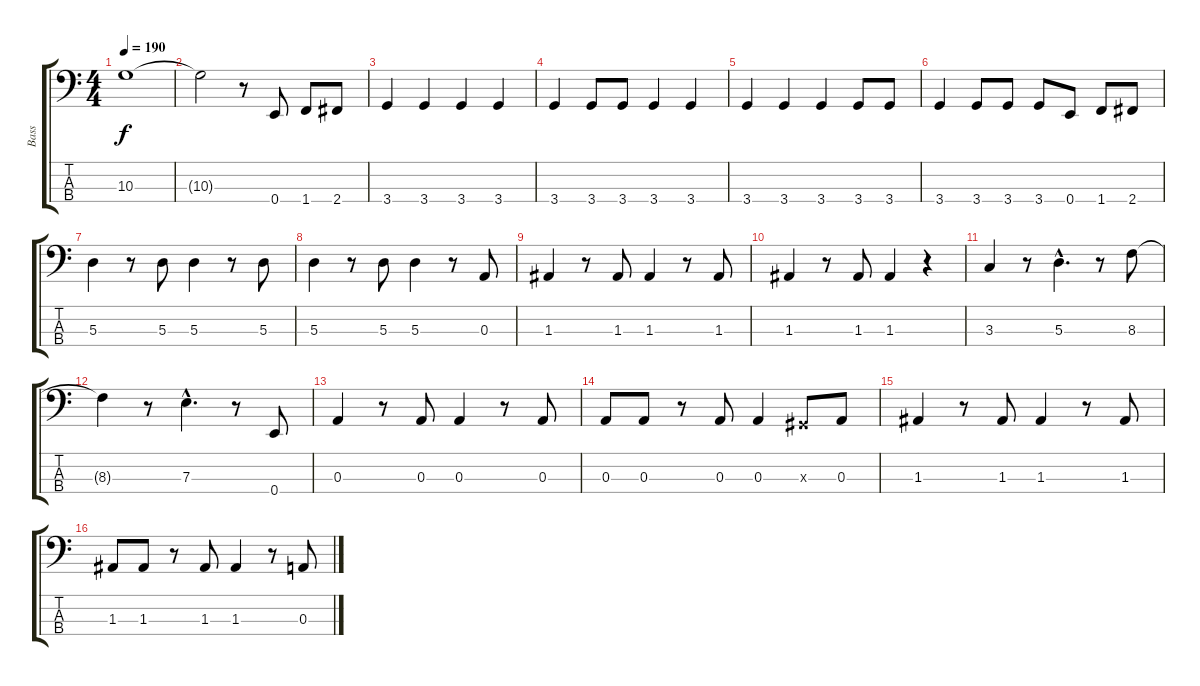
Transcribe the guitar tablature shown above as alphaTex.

\track ("Bass" "Bass") {instrument electricbassfinger}
\staff {score tabs}
\tuning (G2 D2 A1 E1) {hide}
\ts (4 4)
\tempo 190
\clef f4
\ks c
10.3.1{dy f} |
10.3{t}.2 r.8 0.4.8 1.4.8 2.4.8 |
3.4.4 3.4.4 3.4.4 3.4.4 |
3.4.4 3.4.8 3.4.8 3.4.4 3.4.4 |
3.4.4 3.4.4 3.4.4 3.4.8 3.4.8 |
3.4.4 3.4.8 3.4.8 3.4.8 0.4.8 1.4.8 2.4.8 |
5.3.4 r.8 5.3.8 5.3.4 r.8 5.3.8 |
5.3.4 r.8 5.3.8 5.3.4 r.8 0.3.8 |
1.3.4 r.8 1.3.8 1.3.4 r.8 1.3.8 |
1.3.4 r.8 1.3.8 1.3.4 r.4 |
3.3.4 r.8 5.3{hac}.4{d} r.8 8.3.8 |
8.3{t}.4 r.8 7.3{hac}.4{d} r.8 0.4.8 |
0.3.4 r.8 0.3.8 0.3.4 r.8 0.3.8 |
0.3.8 0.3.8 r.8 0.3.8 0.3.4 -1.3{x}.8 0.3.8 |
1.3.4 r.8 1.3.8 1.3.4 r.8 1.3.8 |
1.3.8 1.3.8 r.8 1.3.8 1.3.4 r.8 0.3.8
